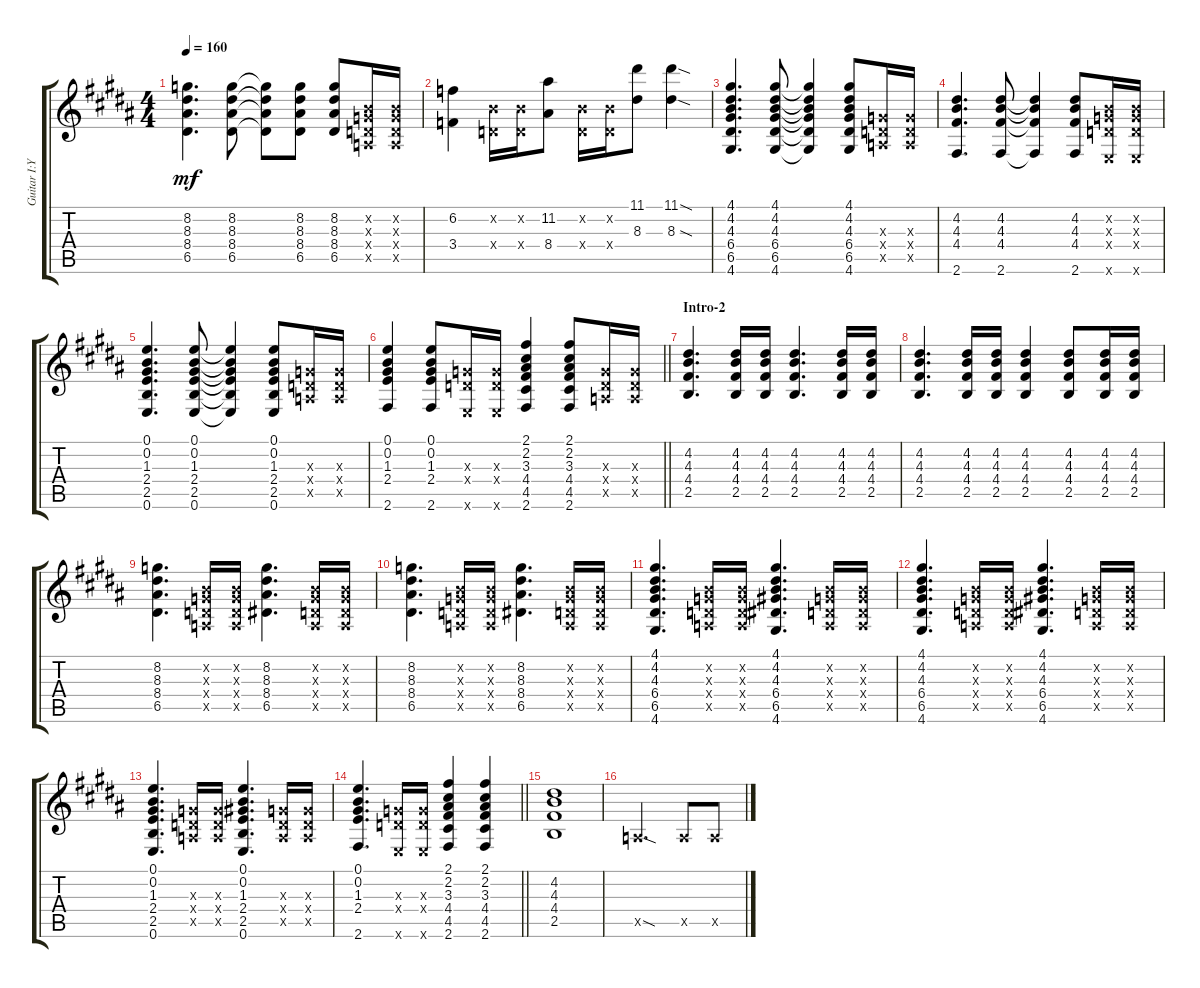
\track ("Guitar I:Yui Hirasawa" "Guitar I:Y") {instrument overdrivenguitar}
\staff {score tabs}
\tuning (E4 B3 G3 D3 A2 E2) {hide}
\ts (4 4)
\tempo 160
\clef g2
\ks b
(8.2 8.3 8.4 6.5).4{d dy mf} (8.2 8.3 8.4 6.5).8 (8.2{t} 8.3{t} 8.4{t} 6.5{t}).8 (8.2 8.3 8.4 6.5).8 (8.2 8.3 8.4 6.5).8 (0.2{x} 0.3{x} 0.4{x} 0.5{x}).16 (0.2{x} 0.3{x} 0.4{x} 0.5{x}).16 |
(6.2 3.4).4 (0.2{x} 0.4{x}).16 (0.2{x} 0.4{x}).16 (11.2 8.4).8 (0.2{x} 0.4{x}).16 (0.2{x} 0.4{x}).16 (11.1 8.3).8 (11.1{sod} 8.3{sod}).4 |
(4.1 4.2 4.3 6.4 6.5 4.6).4{d} (4.1 4.2 4.3 6.4 6.5 4.6).8 (4.1{t} 4.2{t} 4.3{t} 6.4{t} 6.5{t} 4.6{t}).4 (4.1 4.2 4.3 6.4 6.5 4.6).8 (0.3{x} 0.4{x} 0.5{x}).16 (0.3{x} 0.4{x} 0.5{x}).16 |
(4.2 4.3 4.4 2.6).4{d} (4.2 4.3 4.4 2.6).8 (4.2{t} 4.3{t} 4.4{t} 2.6{t}).4 (4.2 4.3 4.4 2.6).8 (0.2{x} 0.3{x} 0.4{x} 0.6{x}).16 (0.2{x} 0.3{x} 0.4{x} 0.6{x}).16 |
(0.1 0.2 1.3 2.4 2.5 0.6).4{d} (0.1 0.2 1.3 2.4 2.5 0.6).8 (0.1{t} 0.2{t} 1.3{t} 2.4{t} 2.5{t} 0.6{t}).4 (0.1 0.2 1.3 2.4 2.5 0.6).8 (0.3{x} 0.4{x} 0.5{x}).16 (0.3{x} 0.4{x} 0.5{x}).16 |
\barLineRight lightlight
(0.1 0.2 1.3 2.4 2.6).4 (0.1 0.2 1.3 2.4 2.6).8 (0.3{x} 0.4{x} 0.6{x}).16 (0.3{x} 0.4{x} 0.6{x}).16 (2.1 2.2 3.3 4.4 4.5 2.6).4 (2.1 2.2 3.3 4.4 4.5 2.6).8 (0.3{x} 0.4{x} 0.5{x}).16 (0.3{x} 0.4{x} 0.5{x}).16 |
\section ("" "Intro-2")
(4.2 4.3 4.4 2.5).4{d} (4.2 4.3 4.4 2.5).16 (4.2 4.3 4.4 2.5).16 (4.2 4.3 4.4 2.5).4{d} (4.2 4.3 4.4 2.5).16 (4.2 4.3 4.4 2.5).16 |
(4.2 4.3 4.4 2.5).4{d} (4.2 4.3 4.4 2.5).16 (4.2 4.3 4.4 2.5).16 (4.2 4.3 4.4 2.5).4 (4.2 4.3 4.4 2.5).8 (4.2 4.3 4.4 2.5).16 (4.2 4.3 4.4 2.5).16 |
(8.2 8.3 8.4 6.5).4{d} (0.2{x} 0.3{x} 0.4{x} 0.5{x}).16 (0.2{x} 0.3{x} 0.4{x} 0.5{x}).16 (8.2 8.3 8.4 6.5).4{d} (0.2{x} 0.3{x} 0.4{x} 0.5{x}).16 (0.2{x} 0.3{x} 0.4{x} 0.5{x}).16 |
(8.2 8.3 8.4 6.5).4{d} (0.2{x} 0.3{x} 0.4{x} 0.5{x}).16 (0.2{x} 0.3{x} 0.4{x} 0.5{x}).16 (8.2 8.3 8.4 6.5).4{d} (0.2{x} 0.3{x} 0.4{x} 0.5{x}).16 (0.2{x} 0.3{x} 0.4{x} 0.5{x}).16 |
(4.1 4.2 4.3 6.4 6.5 4.6).4{d} (0.2{x} 0.3{x} 0.4{x} 0.5{x}).16 (0.2{x} 0.3{x} 0.4{x} 0.5{x}).16 (4.1 4.2 4.3 6.4 6.5 4.6).4{d} (0.2{x} 0.3{x} 0.4{x} 0.5{x}).16 (0.2{x} 0.3{x} 0.4{x} 0.5{x}).16 |
(4.1 4.2 4.3 6.4 6.5 4.6).4{d} (0.2{x} 0.3{x} 0.4{x} 0.5{x}).16 (0.2{x} 0.3{x} 0.4{x} 0.5{x}).16 (4.1 4.2 4.3 6.4 6.5 4.6).4{d} (0.2{x} 0.3{x} 0.4{x} 0.5{x}).16 (0.2{x} 0.3{x} 0.4{x} 0.5{x}).16 |
(0.1 0.2 1.3 2.4 2.5 0.6).4{d} (0.3{x} 0.4{x} 0.5{x}).16 (0.3{x} 0.4{x} 0.5{x}).16 (0.1 0.2 1.3 2.4 2.5 0.6).4{d} (0.3{x} 0.4{x} 0.5{x}).16 (0.3{x} 0.4{x} 0.5{x}).16 |
\barLineRight lightlight
(0.1 0.2 1.3 2.4 2.6).4{d} (0.3{x} 0.4{x} 0.6{x}).16 (0.3{x} 0.4{x} 0.6{x}).16 (2.1 2.2 3.3 4.4 4.5 2.6).4 (2.1 2.2 3.3 4.4 4.5 2.6).4 |
\section ("" "")
(4.2 4.3 4.4 2.5).1 |
0.5{sod x}.2{d} 0.5{x}.8 0.5{x}.8
